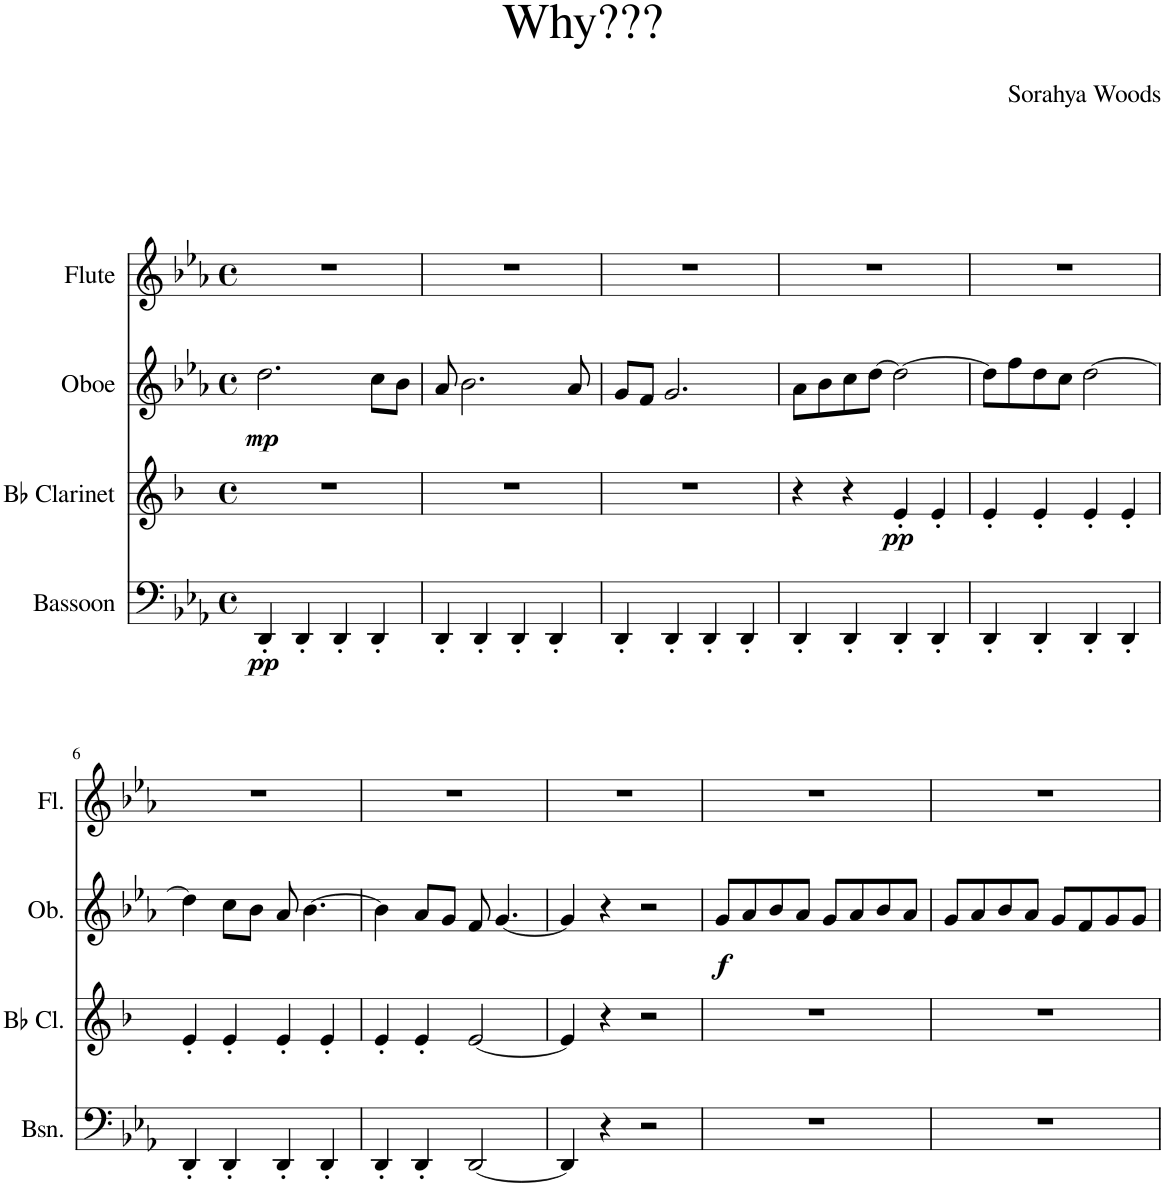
**kern	**dynam	**kern	**dynam	**kern	**dynam	**kern
*part4	*part4	*part3	*part3	*part2	*part2	*part1
*staff4	*staff4	*staff3	*staff3	*staff2	*staff2	*staff1
*I"Bassoon	*	*I"Bb Clarinet	*	*I"Oboe	*	*I"Flute
*I'Bsn.	*	*I'Bb Cl.	*	*I'Ob.	*	*I'Fl.
*clefF4	*	*clefG2	*	*clefG2	*	*clefG2
*	*	*Trd1c2	*	*	*	*
*k[b-e-a-]	*	*k[b-]	*	*k[b-e-a-]	*	*k[b-e-a-]
*M4/4	*	*M4/4	*	*M4/4	*	*M4/4
*met(c)	*	*met(c)	*	*met(c)	*	*met(c)
=1	=1	=1	=1	=1	=1	=1
!	!LO:DY:b	!	!	!	!LO:DY:b	!
4DD'/	pp	1r	.	2.dd\	mp	1r
4DD'/	.	.	.	.	.	.
4DD'/	.	.	.	.	.	.
4DD'/	.	.	.	8cc\L	.	.
.	.	.	.	8b-\J	.	.
=2	=2	=2	=2	=2	=2	=2
4DD'/	.	1r	.	8a-/	.	1r
.	.	.	.	2.b-\	.	.
4DD'/	.	.	.	.	.	.
4DD'/	.	.	.	.	.	.
4DD'/	.	.	.	.	.	.
.	.	.	.	8a-/	.	.
=3	=3	=3	=3	=3	=3	=3
4DD'/	.	1r	.	8g/L	.	1r
.	.	.	.	8f/J	.	.
4DD'/	.	.	.	2.g/	.	.
4DD'/	.	.	.	.	.	.
4DD'/	.	.	.	.	.	.
=4	=4	=4	=4	=4	=4	=4
4DD'/	.	4r	.	8a-\L	.	1r
.	.	.	.	8b-\	.	.
4DD'/	.	4r	.	8cc\	.	.
.	.	.	.	[8dd\J	.	.
!	!	!	!LO:DY:b	!	!	!
4DD'/	.	4e'/	pp	2dd\_	.	.
4DD'/	.	4e'/	.	.	.	.
=5	=5	=5	=5	=5	=5	=5
4DD'/	.	4e'/	.	8dd\L]	.	1r
.	.	.	.	8ff\	.	.
4DD'/	.	4e'/	.	8dd\	.	.
.	.	.	.	8cc\J	.	.
4DD'/	.	4e'/	.	[2dd\	.	.
4DD'/	.	4e'/	.	.	.	.
!!LO:LB:g=z
=6	=6	=6	=6	=6	=6	=6
4DD'/	.	4e'/	.	4dd\]	.	1r
4DD'/	.	4e'/	.	8cc\L	.	.
.	.	.	.	8b-\J	.	.
4DD'/	.	4e'/	.	8a-/	.	.
.	.	.	.	[4.b-\	.	.
4DD'/	.	4e'/	.	.	.	.
=7	=7	=7	=7	=7	=7	=7
4DD'/	.	4e'/	.	4b-\]	.	1r
4DD'/	.	4e'/	.	8a-/L	.	.
.	.	.	.	8g/J	.	.
[2DD/	.	[2e/	.	8f/	.	.
.	.	.	.	[4.g/	.	.
=8	=8	=8	=8	=8	=8	=8
4DD/]	.	4e/]	.	4g/]	.	1r
4r	.	4r	.	4r	.	.
2r	.	2r	.	2r	.	.
=9	=9	=9	=9	=9	=9	=9
!	!	!	!	!	!LO:DY:b	!
1r	.	1r	.	8g/L	f	1r
.	.	.	.	8a-/	.	.
.	.	.	.	8b-/	.	.
.	.	.	.	8a-/J	.	.
.	.	.	.	8g/L	.	.
.	.	.	.	8a-/	.	.
.	.	.	.	8b-/	.	.
.	.	.	.	8a-/J	.	.
=10	=10	=10	=10	=10	=10	=10
1r	.	1r	.	8g/L	.	1r
.	.	.	.	8a-/	.	.
.	.	.	.	8b-/	.	.
.	.	.	.	8a-/J	.	.
.	.	.	.	8g/L	.	.
.	.	.	.	8f/	.	.
.	.	.	.	8g/	.	.
.	.	.	.	8g/J	.	.
=	=	=	=	=	=	=
*-	*-	*-	*-	*-	*-	*-
